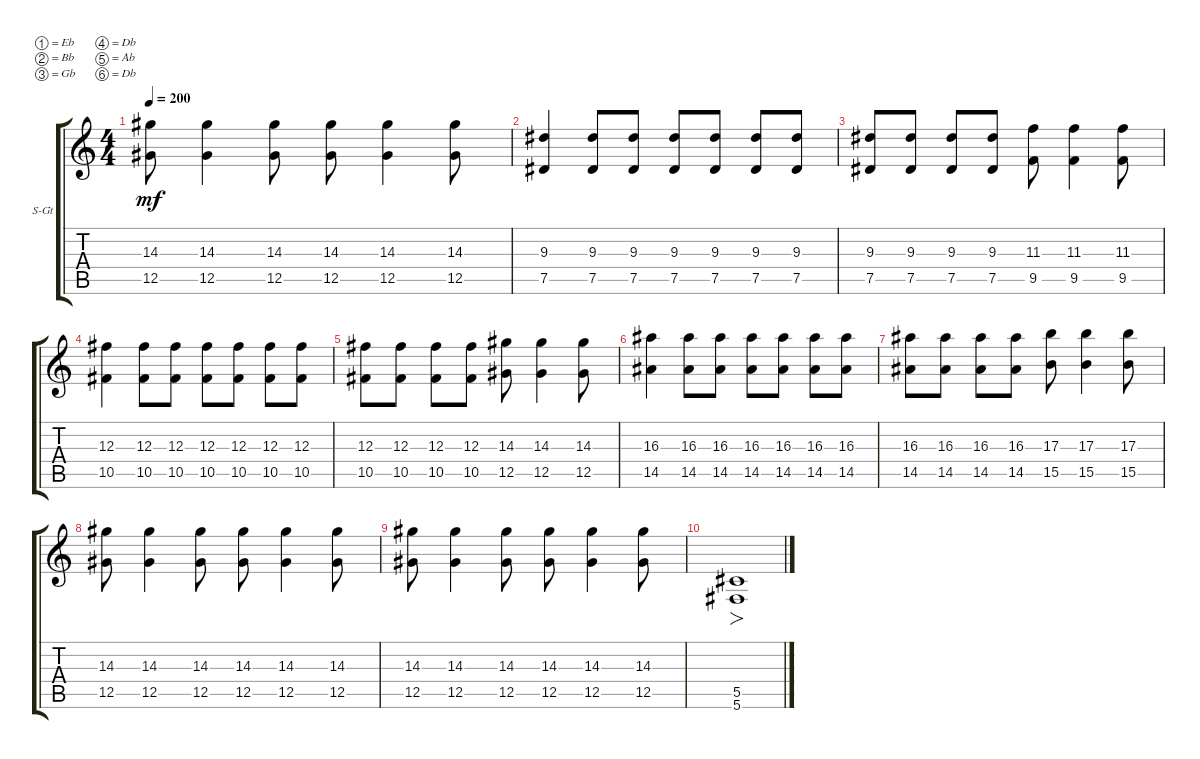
\defaultSystemsLayout 4
\bracketExtendMode groupsimilarinstruments
\firstSystemTrackNameOrientation horizontal
\otherSystemsTrackNameOrientation horizontal
\track ("Glam Metal" "S-Gt") {instrument acousticguitarsteel}
\staff {score tabs}
\tuning (Eb4 Bb3 Gb3 Db3 Ab2 Db2)
\ts (4 4)
\tempo 200
\clef g2
\ks c
(12.5 14.3).8{dy mf} (14.3 12.5).4 (12.5 14.3).8 (14.3 12.5).8 (12.5 14.3).4 (12.5 14.3).8 |
(7.5 9.3).4 (9.3 7.5).8 (7.5 9.3).8 (9.3 7.5).8 (7.5 9.3).8 (7.5 9.3).8 (7.5 9.3).8 |
(7.5 9.3).8 (9.3 7.5).8 (7.5 9.3).8 (9.3 7.5).8 (11.3 9.5).8 (9.5 11.3).4 (9.5 11.3).8 |
(10.5 12.3).4 (10.5 12.3).8 (12.3 10.5).8 (10.5 12.3).8 (10.5 12.3).8 (10.5 12.3).8 (10.5 12.3).8 |
(10.5 12.3).8 (12.3 10.5).8 (10.5 12.3).8 (10.5 12.3).8 (14.3 12.5).8 (12.5 14.3).4 (12.5 14.3).8 |
(14.5 16.3).4 (16.3 14.5).8 (14.5 16.3).8 (16.3 14.5).8 (14.5 16.3).8 (14.5 16.3).8 (16.3 14.5).8 |
(14.5 16.3).8 (16.3 14.5).8 (14.5 16.3).8 (14.5 16.3).8 (17.3 15.5).8 (15.5 17.3).4 (15.5 17.3).8 |
(12.5 14.3).8 (14.3 12.5).4 (12.5 14.3).8 (14.3 12.5).8 (12.5 14.3).4 (12.5 14.3).8 |
(12.5 14.3).8 (14.3 12.5).4 (12.5 14.3).8 (14.3 12.5).8 (12.5 14.3).4 (12.5 14.3).8 |
(5.6 5.5).1{fo}
